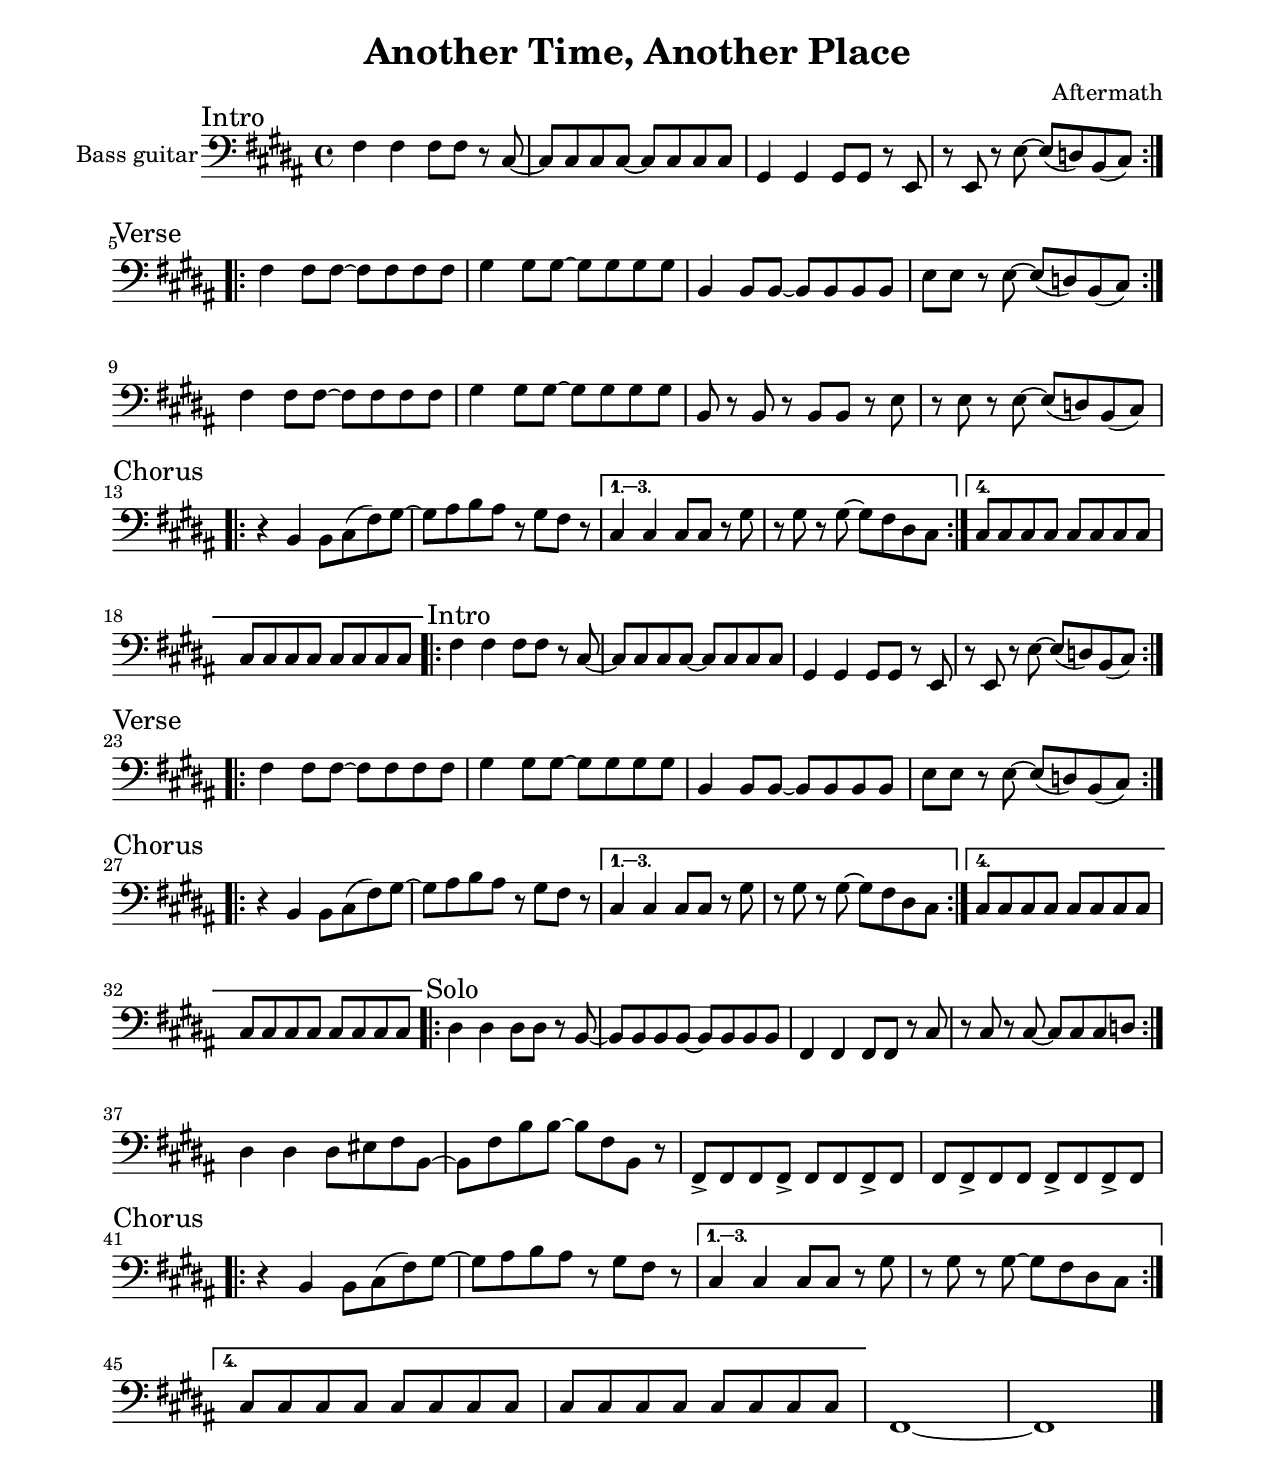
\version "2.24.0"

\include "settings.ily"
\include "style.ily"

\header {
  title = "Another Time, Another Place"
  composer = "Aftermath"
}

music = \relative c {
  \clef "bass"
  \key b \major
  \time 4/4

  \sectionLabel "Intro"

  \repeat volta 2 {
    fs4 fs fs8 fs r cs ~ |
    cs cs cs cs ~ cs cs cs cs |
    gs4 gs gs8 gs r e |
    r e r e' ~ e ( d ) b ( cs )
  }

  \sectionLabel "Verse"

  \repeat volta 2 {
    fs4 fs8 fs ~ fs fs fs fs |
    gs4 gs8 gs ~ gs gs gs gs |
    b,4 b8 b ~ b b b b |
    e e r e ~ e ( d ) b ( cs )
  }

  fs4 fs8 fs ~ fs fs fs fs |
  gs4 gs8 gs ~ gs gs gs gs |
  b, r b r b b r e |
  r e r e ~ e ( d ) b ( cs )


  \sectionLabel "Chorus"

  \repeat volta 4 {
    r4 b b8 cs ( fs ) gs ~ |
    gs as b as r gs fs r |

    \alternative {
      \volta 1,2,3 {
        cs4 cs cs8 cs r gs' |
        r gs r gs ~ gs fs ds cs |
      }

      \volta 4 {
        cs8 cs cs cs cs cs cs cs |
        cs cs cs cs cs cs cs cs |
      }
    }
  }

  \sectionLabel "Intro"

  \repeat volta 2 {
    fs4 fs fs8 fs r cs ~ |
    cs cs cs cs ~ cs cs cs cs |
    gs4 gs gs8 gs r e |
    r e r e' ~ e ( d ) b ( cs )
  }

  \sectionLabel "Verse"

  \repeat volta 2 {
    fs4 fs8 fs ~ fs fs fs fs |
    gs4 gs8 gs ~ gs gs gs gs |
    b,4 b8 b ~ b b b b |
    e e r e ~ e ( d ) b ( cs )
  }

  \sectionLabel "Chorus"

  \repeat volta 4 {
    r4 b b8 cs ( fs ) gs ~ |
    gs as b as r gs fs r |

    \alternative {
      \volta 1,2,3 {
        cs4 cs cs8 cs r gs' |
        r gs r gs ~ gs fs ds cs |
      }

      \volta 4 {
        cs8 cs cs cs cs cs cs cs |
        cs cs cs cs cs cs cs cs |
      }
    }
  }

  \sectionLabel "Solo"

  \repeat volta 4 {
    ds4 ds ds8 ds r b ~ |
    b b b b ~ b b b b |
    fs4 fs fs8 fs r cs' |
    r cs r cs ~ cs cs cs d |
  }

  ds4 ds ds8 es fs b, ~ |
  b fs' b b ~ b fs b, r |

  fs8 -> fs fs fs -> fs fs fs -> fs |
  fs fs -> fs fs fs -> fs fs -> fs |

  \sectionLabel "Chorus"

  \repeat volta 4 {
    r4 b b8 cs ( fs ) gs ~ |
    gs as b as r gs fs r |

    \alternative {
      \volta 1,2,3 {
        cs4 cs cs8 cs r gs' |
        r gs r gs ~ gs fs ds cs |
      }

      \volta 4 {
        cs8 cs cs cs cs cs cs cs |
        cs cs cs cs cs cs cs cs |
      }
    }
  }

  fs,1 ~ |
  fs

  \bar "|."
}

\layout {
  \context {
    \Score
    \consists
    #(set-bars-per-line
      '(4 4 4 5 5
        4 5 5
        4 4 4))
  }
}

\score {
  \new Staff \with {
    instrumentName = "Bass guitar"
  } {
    \music
  }
}
